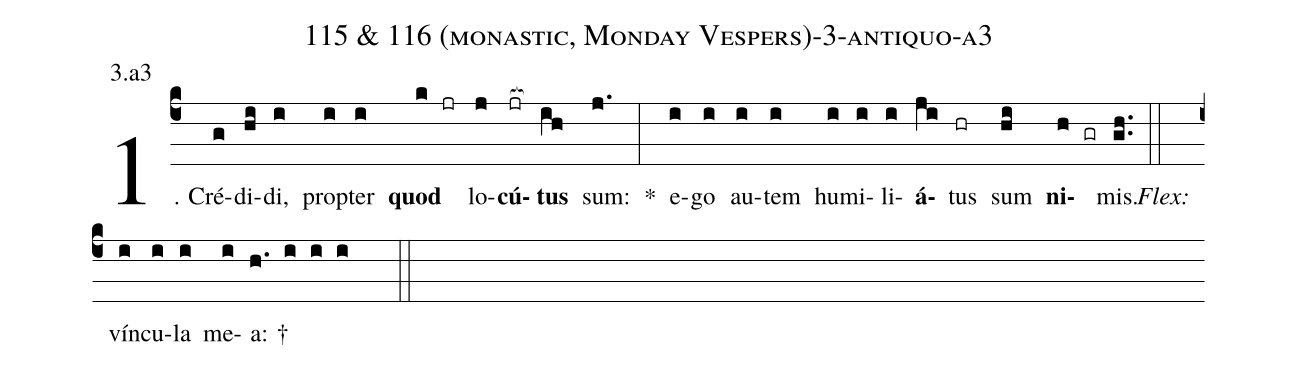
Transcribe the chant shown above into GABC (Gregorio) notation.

name: 115 & 116 (monastic, Monday Vespers)-3-antiquo-a3;
annotation: 3.a3;
%%
(c4)1. Cré(g)di(hi)di,(i) prop(i)ter(i) <b>quod</b>(k jr) lo(j)<b>cú</b>(jr[ocb:1{])<b>tus</b>(ih[ocb:0}]) sum:(j.) *(:) e(i)go(i) au(i)tem(i) hu(i)mi(i)li(i)<b>á</b>(ji)tus(hr) sum(hi) <b>ni</b>(h gr)mis.(gh..) (::)
<i>Flex:</i>()  vín(i)cu(i)la(i) me(i)a: †(h. i i i  ::)
